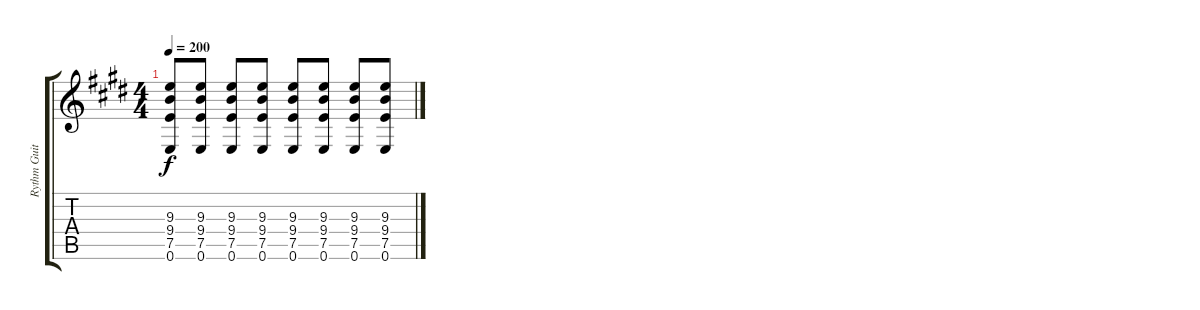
\track ("Rythm Guitar" "Rythm Guit") {instrument overdrivenguitar}
\staff {score tabs}
\tuning (E4 B3 G3 D3 A2 E2) {hide}
\ts (4 4)
\tempo 200
\clef g2
\ks e
(9.3 9.4 7.5 0.6).8{dy f} (9.3 9.4 7.5 0.6).8 (9.3 9.4 7.5 0.6).8 (9.3 9.4 7.5 0.6).8 (9.3 9.4 7.5 0.6).8 (9.3 9.4 7.5 0.6).8 (9.3 9.4 7.5 0.6).8 (9.3 9.4 7.5 0.6).8
